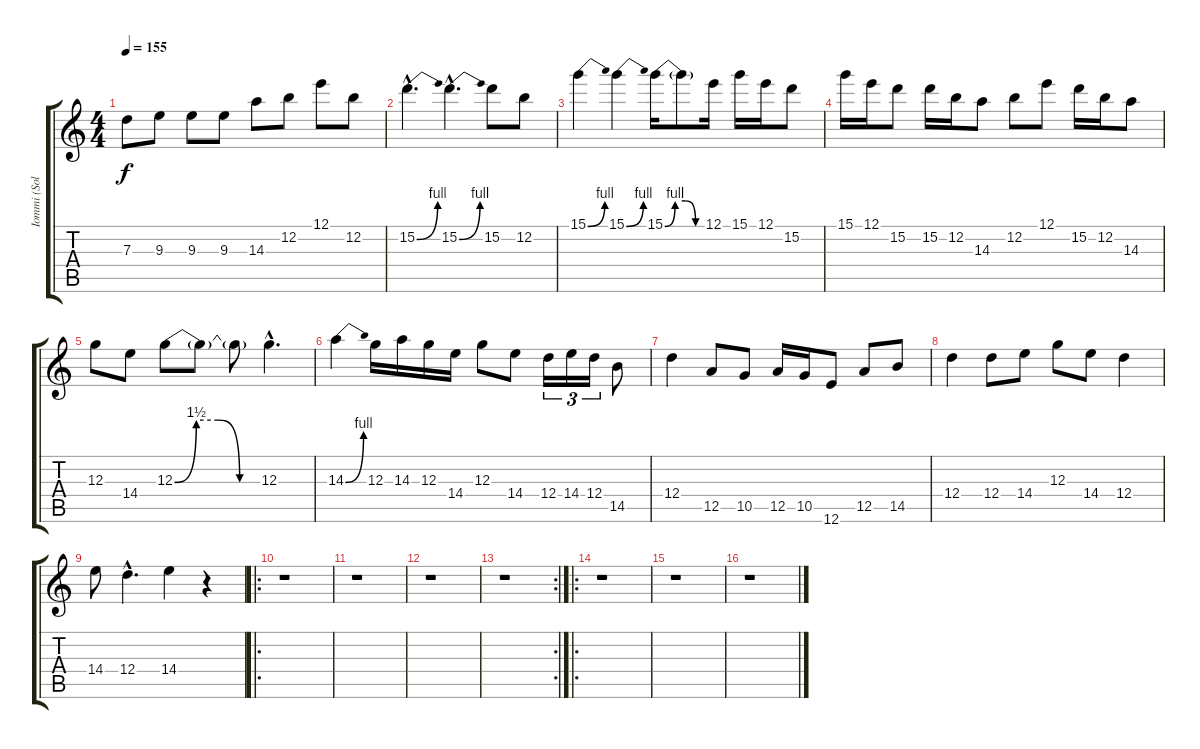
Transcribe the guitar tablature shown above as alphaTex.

\track ("Iommi (Solo)" "Iommi (Sol") {instrument overdrivenguitar}
\staff {score tabs}
\tuning (E4 B3 G3 D3 A2 E2) {hide}
\ts (4 4)
\tempo 155
\clef g2
\ks c
7.3.8{dy f} 9.3.8 9.3.8 9.3.8 14.3.8 12.2.8 12.1.8 12.2.8 |
15.2{be (bend 0 0 60 4) hac}.4{d} 15.2{be (bend 0 0 60 4) hac}.4{d} 15.2.8 12.2.8 |
15.1{be (bend 0 0 60 4)}.4 15.1{be (bend 0 0 60 4)}.4 15.1{be (custom 0 0 15 4 30 4 45 0 60 0)}.16 15.1{t}.8 12.1.16 15.1.16 12.1.16 15.2.8 |
15.1.16 12.1.16 15.2.8 15.2.16 12.2.16 14.3.8 12.2.8 12.1.8 15.2.16 12.2.16 14.3.8 |
12.3.8 14.4.8 12.3{be (custom 0 0 15 6 30 6 45 0 60 0)}.8 12.3{t}.8 12.3{t}.8 12.3{hac}.4{d} |
14.3{be (bend 0 0 60 4)}.4 12.3.16 14.3.16 12.3.16 14.4.16 12.3.8 14.4.8 12.4.16{tu (3 2)} 14.4.16{tu (3 2)} 12.4.16{tu (3 2)} 14.5.8 |
12.4.4 12.5.8 10.5.8 12.5.16 10.5.16 12.6.8 12.5.8 14.5.8 |
12.4.4 12.4.8 14.4.8 12.3.8 14.4.8 12.4.4 |
14.4.8 12.4{hac}.4{d} 14.4.4 r.4 |
\ro
r.1 |
r.1 |
r.1 |
\rc 2
r.1 |
\ro
r.1 |
r.1 |
r.1
